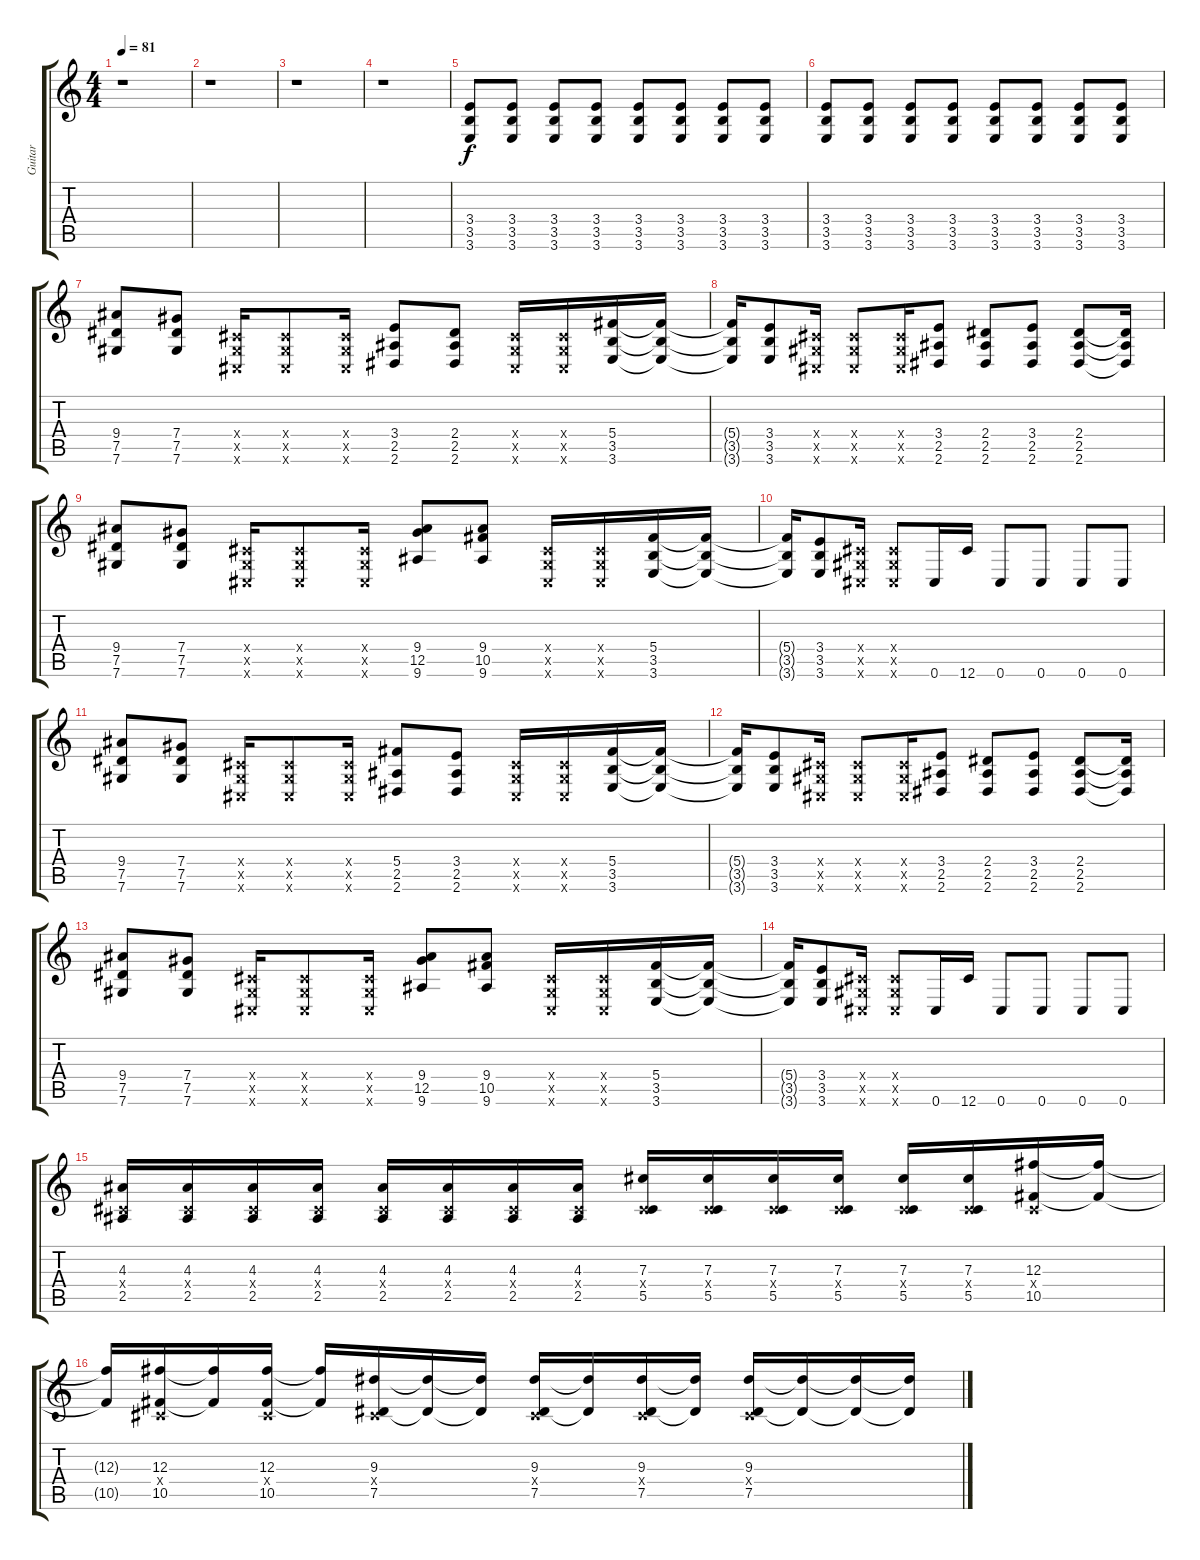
\track ("Guitar" "Guitar") {instrument distortionguitar}
\staff {score tabs}
\tuning (Eb4 Bb3 Gb3 Db3 Ab2 Db2) {hide}
\ts (4 4)
\tempo 81
\clef g2
\ks c
r.1{dy f} |
r.1 |
r.1 |
r.1 |
(3.4 3.5 3.6).8 (3.4 3.5 3.6).8 (3.4 3.5 3.6).8 (3.4 3.5 3.6).8 (3.4 3.5 3.6).8 (3.4 3.5 3.6).8 (3.4 3.5 3.6).8 (3.4 3.5 3.6).8 |
(3.4 3.5 3.6).8 (3.4 3.5 3.6).8 (3.4 3.5 3.6).8 (3.4 3.5 3.6).8 (3.4 3.5 3.6).8 (3.4 3.5 3.6).8 (3.4 3.5 3.6).8 (3.4 3.5 3.6).8 |
(9.4 7.5 7.6).8 (7.4 7.5 7.6).8 (0.4{x} 0.5{x} 0.6{x}).16 (0.4{x} 0.5{x} 0.6{x}).8 (0.4{x} 0.5{x} 0.6{x}).16 (3.4 2.5 2.6).8 (2.4 2.5 2.6).8 (0.4{x} 0.5{x} 0.6{x}).16 (0.4{x} 0.5{x} 0.6{x}).16 (5.4 3.5 3.6).16 (5.4{t} 3.5{t} 3.6{t}).16 |
(5.4{t} 3.5{t} 3.6{t}).16 (3.4 3.5 3.6).8 (0.4{x} 0.5{x} 0.6{x}).16 (0.4{x} 0.5{x} 0.6{x}).8 (0.4{x} 0.5{x} 0.6{x}).16 (3.4 2.5 2.6).8 (2.4 2.5 2.6).8 (3.4 2.5 2.6).8 (2.4 2.5 2.6).8 (2.4{t} 2.5{t} 2.6{t}).16 |
(9.4 7.5 7.6).8 (7.4 7.5 7.6).8 (0.4{x} 0.5{x} 0.6{x}).16 (0.4{x} 0.5{x} 0.6{x}).8 (0.4{x} 0.5{x} 0.6{x}).16 (9.4 12.5 9.6).8 (9.4 10.5 9.6).8 (0.4{x} 0.5{x} 0.6{x}).16 (0.4{x} 0.5{x} 0.6{x}).16 (5.4 3.5 3.6).16 (5.4{t} 3.5{t} 3.6{t}).16 |
(5.4{t} 3.5{t} 3.6{t}).16 (3.4 3.5 3.6).8 (0.4{x} 0.5{x} 0.6{x}).16 (0.4{x} 0.5{x} 0.6{x}).8 0.6.16 12.6.16 0.6.8 0.6.8 0.6.8 0.6.8 |
(9.4 7.5 7.6).8 (7.4 7.5 7.6).8 (0.4{x} 0.5{x} 0.6{x}).16 (0.4{x} 0.5{x} 0.6{x}).8 (0.4{x} 0.5{x} 0.6{x}).16 (5.4 2.5 2.6).8 (3.4 2.5 2.6).8 (0.4{x} 0.5{x} 0.6{x}).16 (0.4{x} 0.5{x} 0.6{x}).16 (5.4 3.5 3.6).16 (5.4{t} 3.5{t} 3.6{t}).16 |
(5.4{t} 3.5{t} 3.6{t}).16 (3.4 3.5 3.6).8 (0.4{x} 0.5{x} 0.6{x}).16 (0.4{x} 0.5{x} 0.6{x}).8 (0.4{x} 0.5{x} 0.6{x}).16 (3.4 2.5 2.6).8 (2.4 2.5 2.6).8 (3.4 2.5 2.6).8 (2.4 2.5 2.6).8 (2.4{t} 2.5{t} 2.6{t}).16 |
(9.4 7.5 7.6).8 (7.4 7.5 7.6).8 (0.4{x} 0.5{x} 0.6{x}).16 (0.4{x} 0.5{x} 0.6{x}).8 (0.4{x} 0.5{x} 0.6{x}).16 (9.4 12.5 9.6).8 (9.4 10.5 9.6).8 (0.4{x} 0.5{x} 0.6{x}).16 (0.4{x} 0.5{x} 0.6{x}).16 (5.4 3.5 3.6).16 (5.4{t} 3.5{t} 3.6{t}).16 |
(5.4{t} 3.5{t} 3.6{t}).16 (3.4 3.5 3.6).8 (0.4{x} 0.5{x} 0.6{x}).16 (0.4{x} 0.5{x} 0.6{x}).8 0.6.16 12.6.16 0.6.8 0.6.8 0.6.8 0.6.8 |
(4.3 0.4{x} 2.5).16 (4.3 0.4{x} 2.5).16 (4.3 0.4{x} 2.5).16 (4.3 0.4{x} 2.5).16 (4.3 0.4{x} 2.5).16 (4.3 0.4{x} 2.5).16 (4.3 0.4{x} 2.5).16 (4.3 0.4{x} 2.5).16 (7.3 0.4{x} 5.5).16 (7.3 0.4{x} 5.5).16 (7.3 0.4{x} 5.5).16 (7.3 0.4{x} 5.5).16 (7.3 0.4{x} 5.5).16 (7.3 0.4{x} 5.5).16 (12.3 0.4{x} 10.5).16 (12.3{t} 10.5{t}).16 |
(12.3{t} 10.5{t}).16 (12.3 0.4{x} 10.5).16 (12.3{t} 10.5{t}).16 (12.3 0.4{x} 10.5).16 (12.3{t} 10.5{t}).16 (9.3 0.4{x} 7.5).16 (9.3{t} 7.5{t}).16 (9.3{t} 7.5{t}).16 (9.3 0.4{x} 7.5).16 (9.3{t} 7.5{t}).16 (9.3 0.4{x} 7.5).16 (9.3{t} 7.5{t}).16 (9.3 0.4{x} 7.5).16 (9.3{t} 7.5{t}).16 (9.3{t} 7.5{t}).16 (9.3{t} 7.5{t}).16
